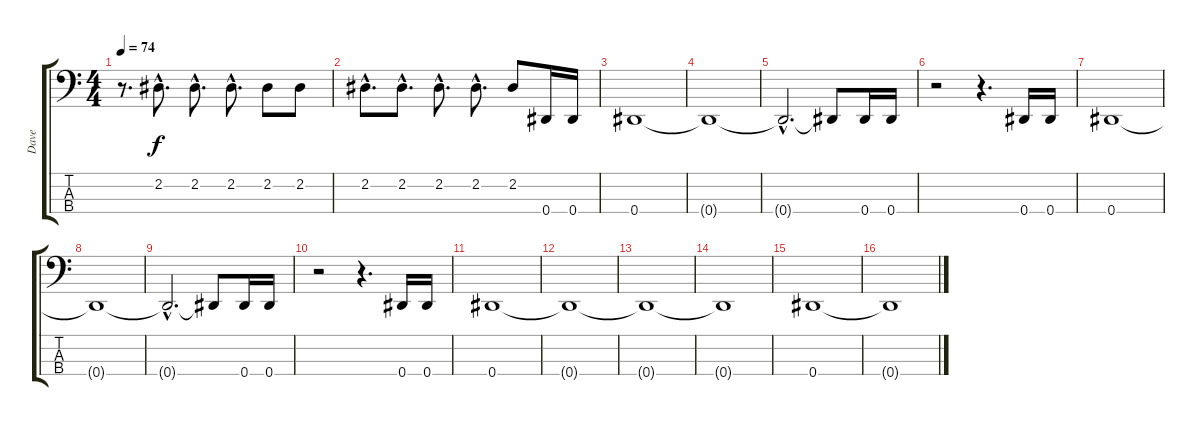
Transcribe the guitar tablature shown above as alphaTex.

\track ("Dave" "Dave") {instrument electricbasspick}
\staff {score tabs}
\tuning (Gb2 Db2 Ab1 Eb1) {hide}
\ts (4 4)
\tempo 74
\tempo 88
\tempo 74
\clef f4
\ks c
r.8{d dy f instrument electricbasspick} 2.2{hac}.8{d} 2.2{hac}.8{d} 2.2{hac}.8{d} 2.2.8 2.2.8 |
2.2{hac}.8{d} 2.2{hac}.8{d} 2.2{hac}.8{d} 2.2{hac}.8{d} 2.2.8 0.4.16 0.4.16 |
0.4.1 |
0.4{t}.1 |
0.4{hac t}.2{d} 0.4{t}.8 0.4.16 0.4.16 |
r.2 r.4{d} 0.4.16 0.4.16 |
0.4.1 |
0.4{t}.1 |
0.4{hac t}.2{d} 0.4{t}.8 0.4.16 0.4.16 |
r.2 r.4{d} 0.4.16 0.4.16 |
0.4.1 |
0.4{t}.1 |
0.4{t}.1 |
0.4{t}.1 |
0.4.1 |
0.4{t}.1
